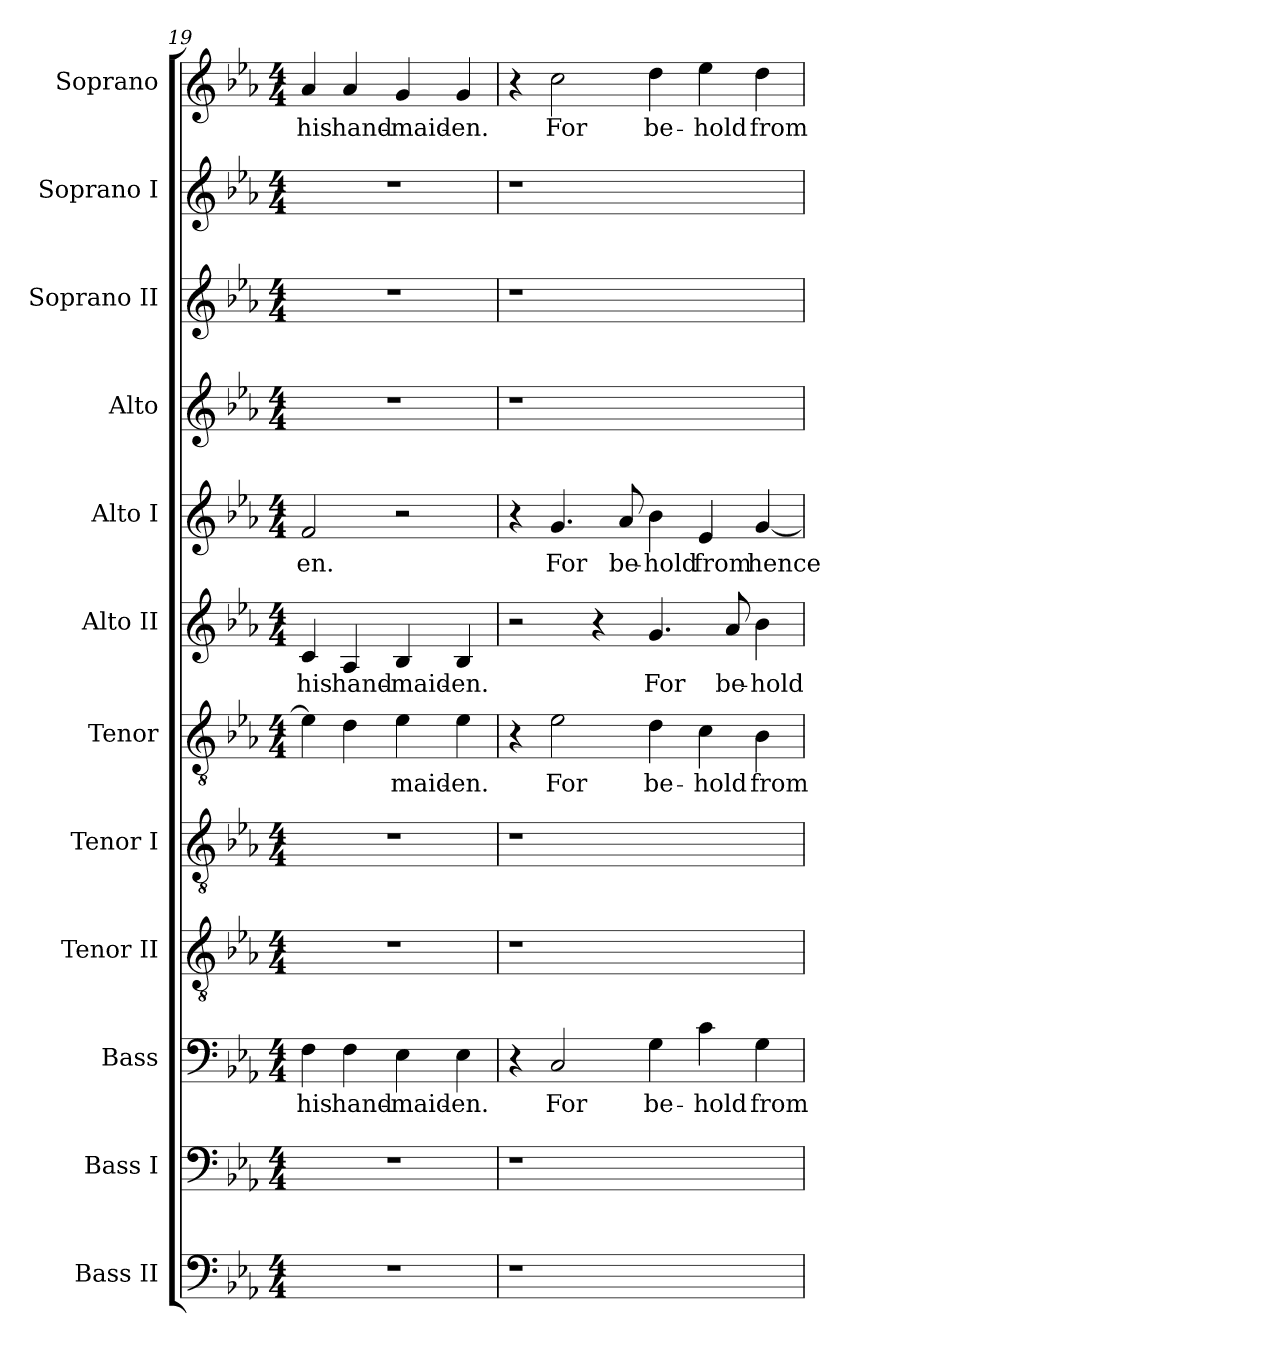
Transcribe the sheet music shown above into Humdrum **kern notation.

**kern	**kern	**kern	**text	**kern	**kern	**kern	**text	**kern	**text	**kern	**text	**kern	**kern	**kern	**kern	**text
*part12	*part11	*part10	*part10	*part9	*part8	*part7	*part7	*part6	*part6	*part5	*part5	*part4	*part3	*part2	*part1	*part1
*staff12	*staff11	*staff10	*staff10	*staff9	*staff8	*staff7	*staff7	*staff6	*staff6	*staff5	*staff5	*staff4	*staff3	*staff2	*staff1	*staff1
*I"Bass II	*I"Bass I	*I"Bass	*	*I"Tenor II	*I"Tenor I	*I"Tenor	*	*I"Alto II	*	*I"Alto I	*	*I"Alto	*I"Soprano II	*I"Soprano I	*I"Soprano	*
*I'BII	*I'BI	*I'B	*	*I'TII	*I'TI	*I'T	*	*I'AII	*	*I'AI	*	*I'A	*I'SII	*I'SI	*I'S	*
*clefF4	*clefF4	*clefF4	*	*clefGv2	*clefGv2	*clefGv2	*	*clefG2	*	*clefG2	*	*clefG2	*clefG2	*clefG2	*clefG2	*
*ITrd7c12	*	*ITrd7c12	*	*ITrd7c12	*ITrd7c12	*ITrd7c12	*	*	*	*	*	*	*	*	*	*
*k[b-e-a-]	*k[b-e-a-]	*k[b-e-a-]	*	*k[b-e-a-]	*k[b-e-a-]	*k[b-e-a-]	*	*k[b-e-a-]	*	*k[b-e-a-]	*	*k[b-e-a-]	*k[b-e-a-]	*k[b-e-a-]	*k[b-e-a-]	*
*E-:	*E-:	*E-:	*	*E-:	*E-:	*E-:	*	*E-:	*	*E-:	*	*E-:	*E-:	*E-:	*E-:	*
*M4/4	*M4/4	*M4/4	*	*M4/4	*M4/4	*M4/4	*	*M4/4	*	*M4/4	*	*M4/4	*M4/4	*M4/4	*M4/4	*
=19	=19	=19	=19	=19	=19	=19	=19	=19	=19	=19	=19	=19	=19	=19	=19	=19
!	!	!	!LO:LY:b:color=#000000	!	!	!	!	!	!	!	!	!	!	!	!	!
!	!	!	!	!	!	!	!	!	!LO:LY:b:color=#000000	!	!	!	!	!	!	!
!	!	!	!	!	!	!	!	!	!	!	!LO:LY:b:color=#000000	!	!	!	!	!
!	!	!	!	!	!	!	!	!	!	!	!	!	!	!	!	!LO:LY:b:color=#000000
1r	1r	4FFi\	his	1r	1r	4E-i\]	.	4ci/	his	2fi/	-en.	1r	1r	1r	4a-i/	his
!	!	!	!LO:LY:b:color=#000000	!	!	!	!	!	!	!	!	!	!	!	!	!
!	!	!	!	!	!	!	!	!	!LO:LY:b:color=#000000	!	!	!	!	!	!	!
!	!	!	!	!	!	!	!	!	!	!	!	!	!	!	!	!LO:LY:b:color=#000000
.	.	4FFi\	hand-	.	.	4Di\	.	4A-i/	hand-	.	.	.	.	.	4a-i/	hand-
!	!	!	!LO:LY:b:color=#000000	!	!	!	!	!	!	!	!	!	!	!	!	!
!	!	!	!	!	!	!	!LO:LY:b:color=#000000	!	!	!	!	!	!	!	!	!
!	!	!	!	!	!	!	!	!	!LO:LY:b:color=#000000	!	!	!	!	!	!	!
!	!	!	!	!	!	!	!	!	!	!	!	!	!	!	!	!LO:LY:b:color=#000000
.	.	4EE-i\	-maid-	.	.	4E-i\	-maid-	4B-i/	-maid-	2r	.	.	.	.	4gi/	-maid-
!	!	!	!LO:LY:b:color=#000000	!	!	!	!	!	!	!	!	!	!	!	!	!
!	!	!	!	!	!	!	!LO:LY:b:color=#000000	!	!	!	!	!	!	!	!	!
!	!	!	!	!	!	!	!	!	!LO:LY:b:color=#000000	!	!	!	!	!	!	!
!	!	!	!	!	!	!	!	!	!	!	!	!	!	!	!	!LO:LY:b:color=#000000
.	.	4EE-i\	-en.	.	.	4E-i\	-en.	4B-i/	-en.	.	.	.	.	.	4gi/	-en.
!!LO:LB:g=z
=20	=20	=20	=20	=20	=20	=20	=20	=20	=20	=20	=20	=20	=20	=20	=20	=20
!LO:N:vis=1	!LO:N:vis=1	!	!	!LO:N:vis=1	!LO:N:vis=1	!	!	!	!	!	!	!LO:N:vis=1	!LO:N:vis=1	!LO:N:vis=1	!	!
1r	1r	4r	.	1r	1r	4r	.	2r	.	4r	.	1r	1r	1r	4r	.
!	!	!	!LO:LY:b:color=#000000	!	!	!	!	!	!	!	!	!	!	!	!	!
!	!	!	!	!	!	!	!LO:LY:b:color=#000000	!	!	!	!	!	!	!	!	!
!	!	!	!	!	!	!	!	!	!	!	!LO:LY:b:color=#000000	!	!	!	!	!
!	!	!	!	!	!	!	!	!	!	!	!	!	!	!	!	!LO:LY:b:color=#000000
.	.	2CCi/	For	.	.	2E-i\	For	.	.	4.gi/	For	.	.	.	2cci\	For
.	.	.	.	.	.	.	.	4r	.	.	.	.	.	.	.	.
!	!	!	!	!	!	!	!	!	!	!	!LO:LY:b:color=#000000	!	!	!	!	!
.	.	.	.	.	.	.	.	.	.	8a-i/	be-	.	.	.	.	.
!	!	!	!LO:LY:b:color=#000000	!	!	!	!	!	!	!	!	!	!	!	!	!
!	!	!	!	!	!	!	!LO:LY:b:color=#000000	!	!	!	!	!	!	!	!	!
!	!	!	!	!	!	!	!	!	!LO:LY:b:color=#000000	!	!	!	!	!	!	!
!	!	!	!	!	!	!	!	!	!	!	!LO:LY:b:color=#000000	!	!	!	!	!
!	!	!	!	!	!	!	!	!	!	!	!	!	!	!	!	!LO:LY:b:color=#000000
.	.	4GGi\	be-	.	.	4Di\	be-	4.gi/	For	4b-i\	-hold	.	.	.	4ddi\	be-
!	!	!	!LO:LY:b:color=#000000	!	!	!	!	!	!	!	!	!	!	!	!	!
!	!	!	!	!	!	!	!LO:LY:b:color=#000000	!	!	!	!	!	!	!	!	!
!	!	!	!	!	!	!	!	!	!	!	!LO:LY:b:color=#000000	!	!	!	!	!
!	!	!	!	!	!	!	!	!	!	!	!	!	!	!	!	!LO:LY:b:color=#000000
2ryy	2ryy	4Ci\	-hold	2ryy	2ryy	4Ci\	-hold	.	.	4e-i/	from	2ryy	2ryy	2ryy	4ee-i\	-hold
!	!	!	!	!	!	!	!	!	!LO:LY:b:color=#000000	!	!	!	!	!	!	!
.	.	.	.	.	.	.	.	8a-i/	be-	.	.	.	.	.	.	.
!	!	!	!LO:LY:b:color=#000000	!	!	!	!	!	!	!	!	!	!	!	!	!
!	!	!	!	!	!	!	!LO:LY:b:color=#000000	!	!	!	!	!	!	!	!	!
!	!	!	!	!	!	!	!	!	!LO:LY:b:color=#000000	!	!	!	!	!	!	!
!	!	!	!	!	!	!	!	!	!	!	!LO:LY:b:color=#000000	!	!	!	!	!
!	!	!	!	!	!	!	!	!	!	!	!	!	!	!	!	!LO:LY:b:color=#000000
.	.	4GGi\	from	.	.	4BB-i\	from	4b-i\	-hold	[<4gi/	hence-	.	.	.	4ddi\	from
=	=	=	=	=	=	=	=	=	=	=	=	=	=	=	=	=
*-	*-	*-	*-	*-	*-	*-	*-	*-	*-	*-	*-	*-	*-	*-	*-	*-
